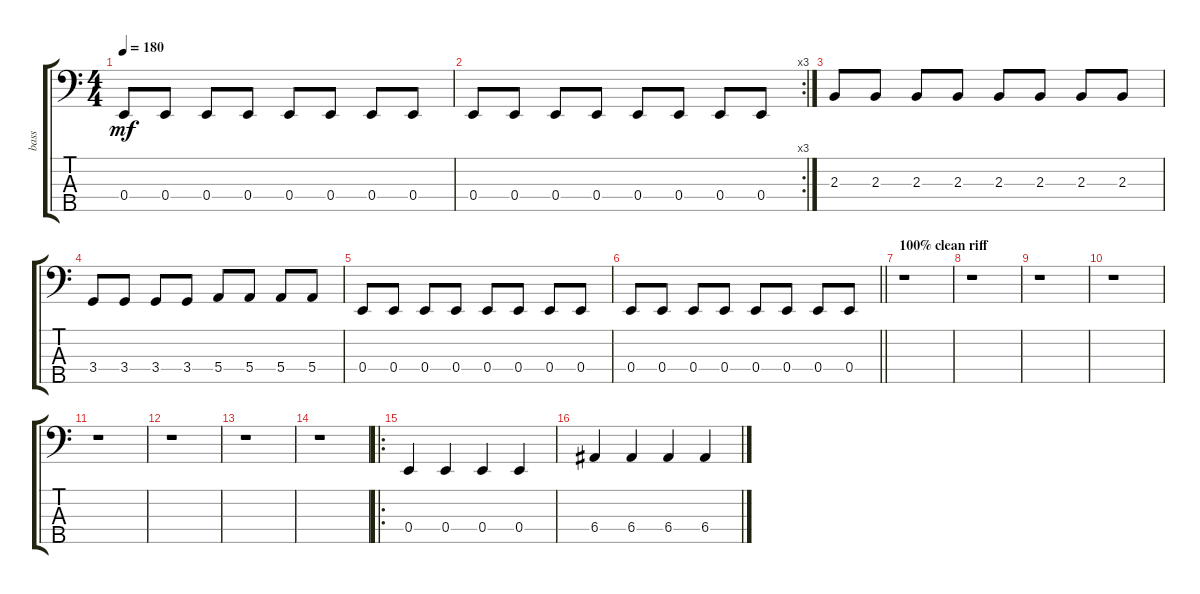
\track ("bass" "bass") {instrument electricbassfinger}
\staff {score tabs}
\tuning (G2 D2 A1 E1 B0) {hide}
\ts (4 4)
\tempo 180
\clef f4
\ks c
0.4.8{dy mf} 0.4.8 0.4.8 0.4.8 0.4.8 0.4.8 0.4.8 0.4.8 |
\rc 3
0.4.8 0.4.8 0.4.8 0.4.8 0.4.8 0.4.8 0.4.8 0.4.8 |
2.3.8 2.3.8 2.3.8 2.3.8 2.3.8 2.3.8 2.3.8 2.3.8 |
3.4.8 3.4.8 3.4.8 3.4.8 5.4.8 5.4.8 5.4.8 5.4.8 |
0.4.8 0.4.8 0.4.8 0.4.8 0.4.8 0.4.8 0.4.8 0.4.8 |
\barLineRight lightlight
0.4.8 0.4.8 0.4.8 0.4.8 0.4.8 0.4.8 0.4.8 0.4.8 |
\section ("" "100% clean riff")
r.1 |
r.1 |
r.1 |
r.1 |
r.1 |
r.1 |
r.1 |
r.1 |
\ro
0.4.4 0.4.4 0.4.4 0.4.4 |
6.4.4 6.4.4 6.4.4 6.4.4
